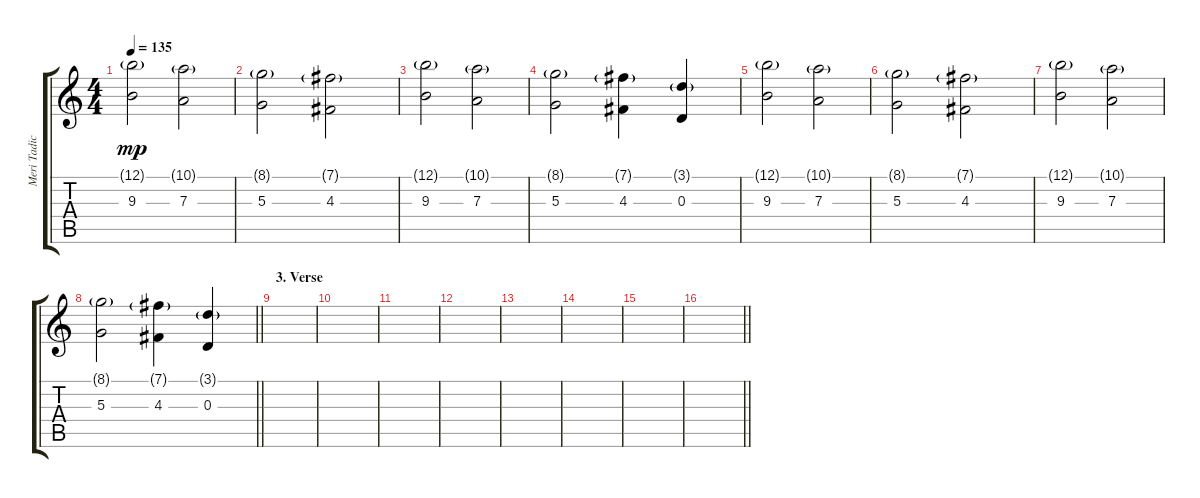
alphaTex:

\track ("Meri Tadic" "Meri Tadic") {instrument violin}
\staff {score tabs}
\tuning (B4 Gb4 D4 A3 E3 B2) {hide}
\ts (4 4)
\tempo 135
\clef g2
\ks c
(12.1{g} 9.3).2{dy mp} (10.1{g} 7.3).2 |
(8.1{g} 5.3).2 (7.1{g} 4.3).2 |
(12.1{g} 9.3).2 (10.1{g} 7.3).2 |
(8.1{g} 5.3).2 (7.1{g} 4.3).4 (3.1{g} 0.3).4 |
(12.1{g} 9.3).2 (10.1{g} 7.3).2 |
(8.1{g} 5.3).2 (7.1{g} 4.3).2 |
(12.1{g} 9.3).2 (10.1{g} 7.3).2 |
\barLineRight lightlight
(8.1{g} 5.3).2 (7.1{g} 4.3).4 (3.1{g} 0.3).4 |
\section ("" "3. Verse")
|
|
|
|
|
|
|
\barLineRight lightlight
